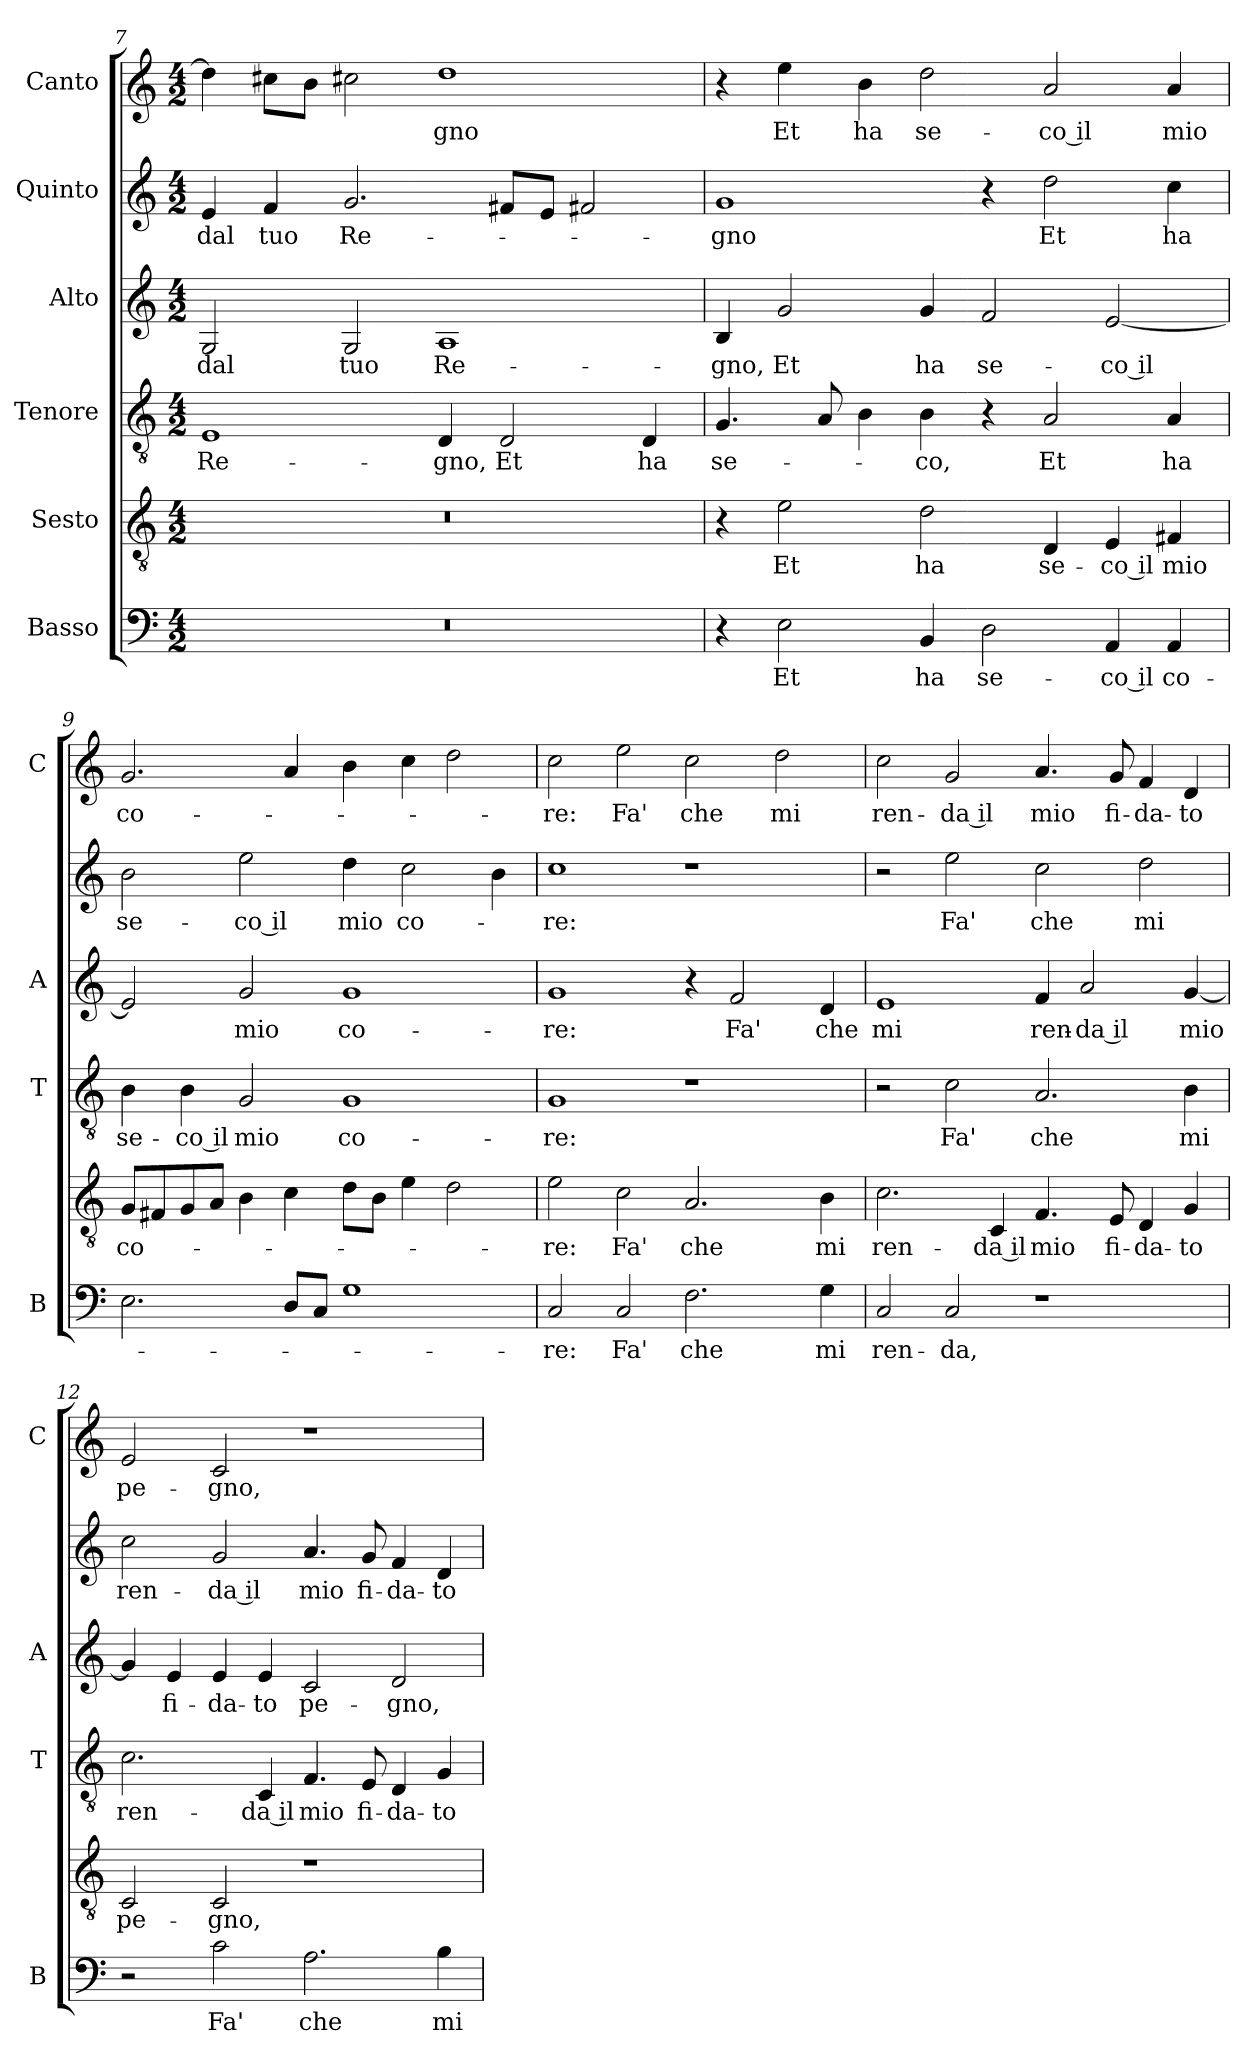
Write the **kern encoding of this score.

**kern	**text	**kern	**text	**kern	**text	**kern	**text	**kern	**text	**kern	**text
*part6	*part6	*part5	*part5	*part4	*part4	*part3	*part3	*part2	*part2	*part1	*part1
*staff6	*staff6	*staff5	*staff5	*staff4	*staff4	*staff3	*staff3	*staff2	*staff2	*staff1	*staff1
*I"Basso	*	*I"Sesto	*	*I"Tenore	*	*I"Alto	*	*I"Quinto	*	*I"Canto	*
*I'B	*	*	*	*I'T	*	*I'A	*	*	*	*I'C	*
*clefF4	*	*clefGv2	*	*clefGv2	*	*clefG2	*	*clefG2	*	*clefG2	*
*k[]	*	*k[]	*	*k[]	*	*k[]	*	*k[]	*	*k[]	*
*C:	*	*C:	*	*C:	*	*C:	*	*C:	*	*C:	*
*M4/2	*	*M4/2	*	*M4/2	*	*M4/2	*	*M4/2	*	*M4/2	*
=7	=7	=7	=7	=7	=7	=7	=7	=7	=7	=7	=7
0r	.	0r	.	1E	Re-	2G	dal	4e	dal	4dd]	.
.	.	.	.	.	.	.	.	4f	tuo	8cc#XL	.
.	.	.	.	.	.	.	.	.	.	8bJ	.
.	.	.	.	.	.	2G	tuo	2.g	Re-	2cc#X	.
.	.	.	.	4D	-gno,	1A	Re-	.	.	1dd	-gno
.	.	.	.	2D	Et	.	.	8f#XL	.	.	.
.	.	.	.	.	.	.	.	8eJ	.	.	.
.	.	.	.	.	.	.	.	2f#X	.	.	.
.	.	.	.	4D	ha	.	.	.	.	.	.
=8	=8	=8	=8	=8	=8	=8	=8	=8	=8	=8	=8
4r	.	4r	.	4.G	se-	4B	-gno,	1g	-gno	4r	.
2E	Et	2e	Et	.	.	2g	Et	.	.	4ee	Et
.	.	.	.	8A	.	.	.	.	.	.	.
.	.	.	.	4B	.	.	.	.	.	4b	ha
4BB	ha	2d	ha	4B	-co,	4g	ha	.	.	2dd	se-
2D	se-	.	.	4r	.	2f	se-	4r	.	.	.
.	.	4D	se-	2A	Et	.	.	2dd	Et	2a	-co il
4AA	-co il	4E	-co il	.	.	[2e	-co il	.	.	.	.
4AA	co-	4F#X	mio	4A	ha	.	.	4cc	ha	4a	mio
=9	=9	=9	=9	=9	=9	=9	=9	=9	=9	=9	=9
2.E	.	8GL	co-	4B	se-	2e]	.	2b	se-	2.g	co-
.	.	8F#X	.	.	.	.	.	.	.	.	.
.	.	8G	.	4B	-co il	.	.	.	.	.	.
.	.	8AJ	.	.	.	.	.	.	.	.	.
.	.	4B	.	2G	mio	2g	mio	2ee	-co il	.	.
8DL	.	4c	.	.	.	.	.	.	.	4a	.
8CJ	.	.	.	.	.	.	.	.	.	.	.
1G	.	8dL	.	1G	co-	1g	co-	4dd	mio	4b	.
.	.	8BJ	.	.	.	.	.	.	.	.	.
.	.	4e	.	.	.	.	.	2cc	co-	4cc	.
.	.	2d	.	.	.	.	.	.	.	2dd	.
.	.	.	.	.	.	.	.	4b	.	.	.
=10	=10	=10	=10	=10	=10	=10	=10	=10	=10	=10	=10
2C	-re:	2e	-re:	1G	-re:	1g	-re:	1cc	-re:	2cc	-re:
2C	Fa'	2c	Fa'	.	.	.	.	.	.	2ee	Fa'
2.F	che	2.A	che	1r	.	4r	.	1r	.	2cc	che
.	.	.	.	.	.	2f	Fa'	.	.	.	.
.	.	.	.	.	.	.	.	.	.	2dd	mi
4G	mi	4B	mi	.	.	4d	che	.	.	.	.
=11	=11	=11	=11	=11	=11	=11	=11	=11	=11	=11	=11
2C	ren-	2.c	ren-	2r	.	1e	mi	2r	.	2cc	ren-
2C	-da,	.	.	2c	Fa'	.	.	2ee	Fa'	2g	-da il
.	.	4C	-da il	.	.	.	.	.	.	.	.
1r	.	4.F	mio	2.A	che	4f	ren-	2cc	che	4.a	mio
.	.	.	.	.	.	2a	-da il	.	.	.	.
.	.	8E	fi-	.	.	.	.	.	.	8g	fi-
.	.	4D	-da-	.	.	.	.	2dd	mi	4f	-da-
.	.	4G	-to	4B	mi	[4g	mio	.	.	4d	-to
=12	=12	=12	=12	=12	=12	=12	=12	=12	=12	=12	=12
2r	.	2C	pe-	2.c	ren-	4g]	.	2cc	ren-	2e	pe-
.	.	.	.	.	.	4e	fi-	.	.	.	.
2c	Fa'	2C	-gno,	.	.	4e	-da-	2g	-da il	2c	-gno,
.	.	.	.	4C	-da il	4e	-to	.	.	.	.
2.A	che	1r	.	4.F	mio	2c	pe-	4.a	mio	1r	.
.	.	.	.	8E	fi-	.	.	8g	fi-	.	.
.	.	.	.	4D	-da-	2d	-gno,	4f	-da-	.	.
4B	mi	.	.	4G	-to	.	.	4d	-to	.	.
=	=	=	=	=	=	=	=	=	=	=	=
*-	*-	*-	*-	*-	*-	*-	*-	*-	*-	*-	*-
